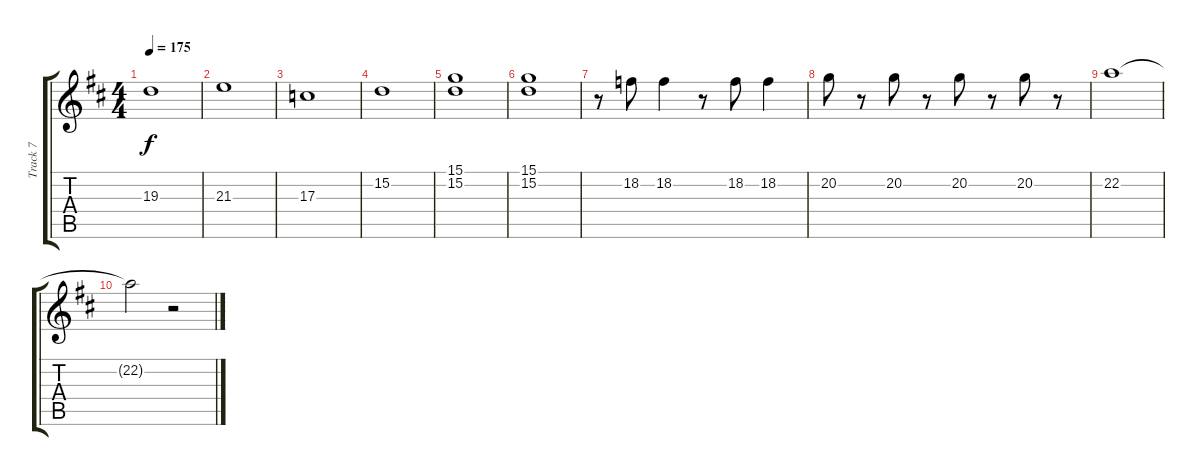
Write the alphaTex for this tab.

\track ("Track 7" "Track 7") {instrument glockenspiel}
\staff {score tabs}
\tuning (E4 B3 G3 D3 A2 E2) {hide}
\ts (4 4)
\tempo 175
\clef g2
\ks d
19.3.1{dy f} |
21.3.1 |
17.3.1 |
15.2.1 |
(15.1 15.2).1 |
(15.1 15.2).1 |
r.8 18.2.8 18.2.4 r.8 18.2.8 18.2.4 |
20.2.8 r.8 20.2.8 r.8 20.2.8 r.8 20.2.8 r.8 |
22.2.1 |
22.2{t}.2 r.2
